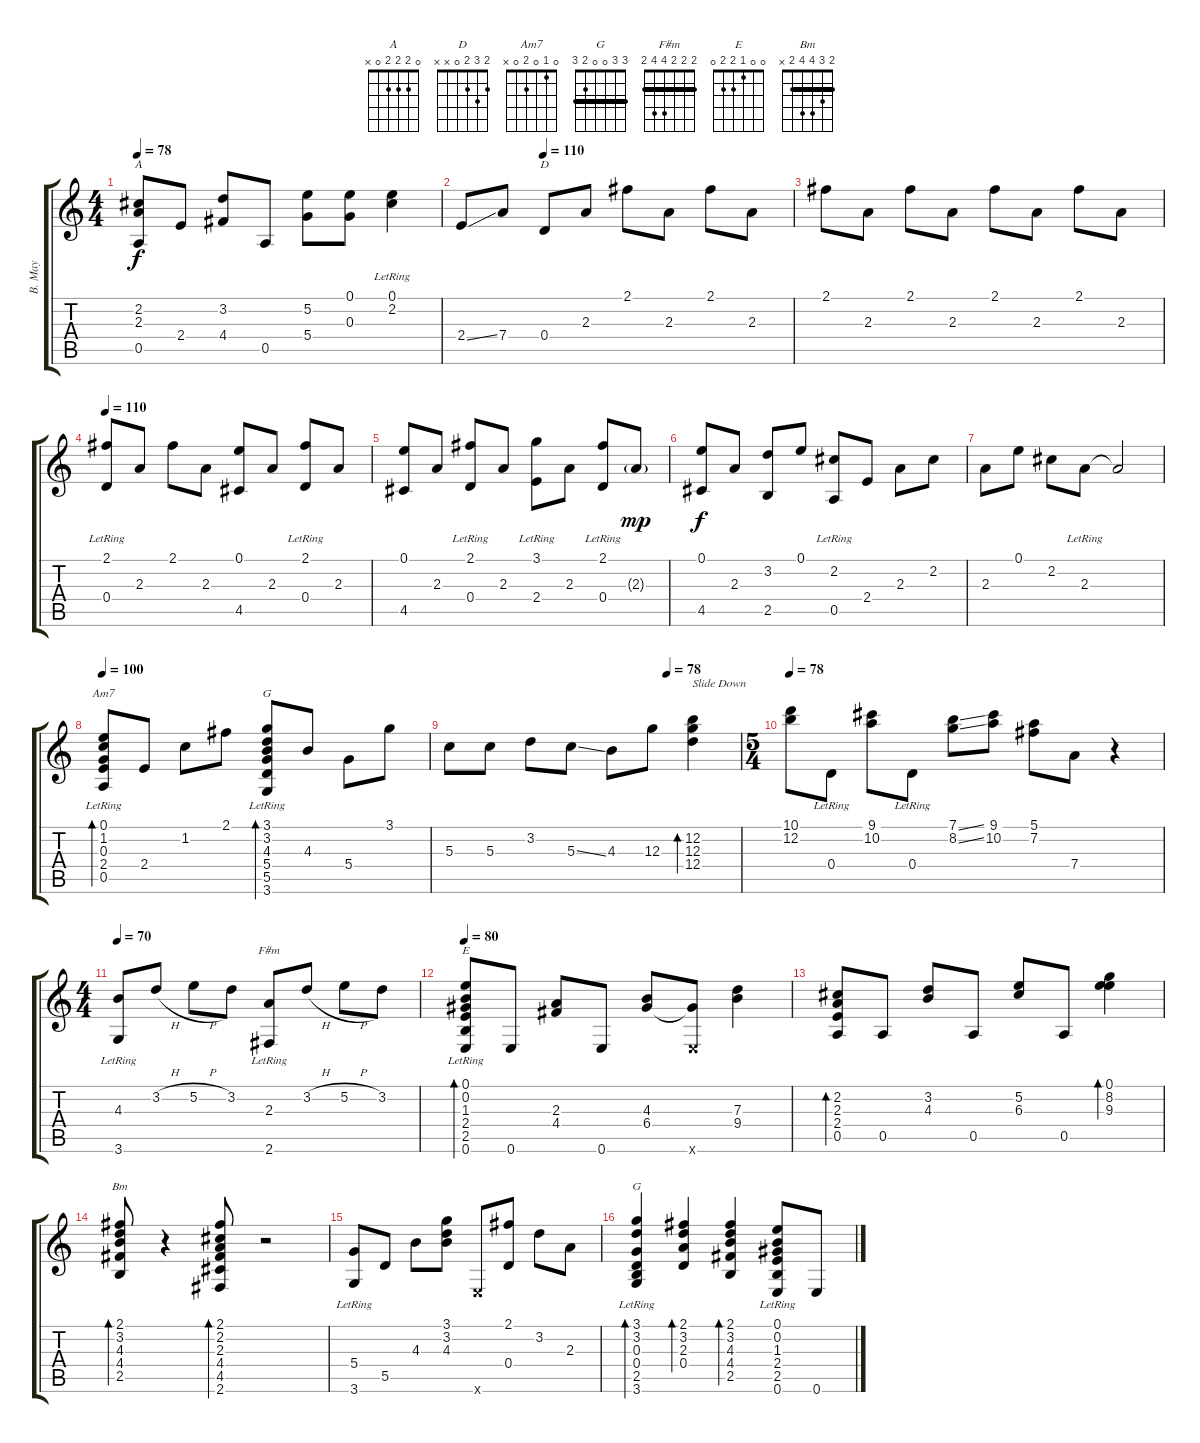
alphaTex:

\track ("B. May" "B. May") {instrument acousticguitarsteel}
\staff {score tabs}
\tuning (E4 B3 G3 D3 A2 E2) {hide}
\chord ("A" 0 2 2 2 0 x)
\chord ("D" 2 3 2 0 x x)
\chord ("Am7" 0 1 0 2 0 x)
\chord ("G" 3 3 4 5 5 3) {barre 3}
\chord ("F#m" 2 2 2 4 4 2) {barre 2}
\chord ("E" 0 0 1 2 2 0)
\chord ("Bm" 2 3 4 4 2 x) {barre 2}
\chord ("G" 3 3 0 0 2 3) {barre 3}
\ts (4 4)
\tempo 78
\clef g2
\ks c
(2.2 2.3 0.5).8{ch "A" dy f} 2.4.8 (3.2 4.4).8 0.5.8 (5.2 5.4).8 (0.1 0.3).8 (0.1{lr} 2.2{lr}).4 |
\tempo (110 0.25)
2.4{ss}.8 7.4.8 0.4.8{ch "D"} 2.3.8 2.1.8 2.3.8 2.1.8 2.3.8 |
2.1.8 2.3.8 2.1.8 2.3.8 2.1.8 2.3.8 2.1.8 2.3.8 |
\tempo 110
(2.1 0.4{lr}).8 2.3.8 2.1.8 2.3.8 (0.1 4.5).8 2.3.8 (2.1 0.4{lr}).8 2.3.8 |
(0.1 4.5).8 2.3.8 (2.1 0.4{lr}).8 2.3.8 (3.1 2.4{lr}).8 2.3.8 (2.1 0.4{lr}).8 2.3{g}.8{dy mp} |
(0.1 4.5).8{dy f} 2.3.8 (3.2 2.5).8 0.1.8 (2.2 0.5{lr}).8 2.4.8 2.3.8 2.2.8 |
2.3.8 0.1.8 2.2.8 2.3{lr}.8 2.3{t}.2 |
\tempo 100
(0.1 1.2 0.3 2.4 0.5{lr}).8{bd 120 ch "Am7"} 2.4.8 1.2.8 2.1.8 (3.1 3.2 4.3 5.4 5.5{lr} 3.6{lr}).8{bd 60 ch "G"} 4.3.8 5.4.8 3.1.8 |
\tempo (78 0.75)
5.3.8 5.3.8 3.2.8 5.3{ss}.8 4.3.8 12.3.8 (12.2 12.3 12.4).4{bd 120 txt "Slide Down" volume 7} |
\ts (5 4)
\tempo 78
(10.1 12.2).8{volume 13} 0.4{lr}.8 (9.1 10.2).8 0.4{lr}.8 (7.1{ss} 8.2{ss}).8 (9.1 10.2).8 (5.1 7.2).8 7.4.8 r.4 |
\ts (4 4)
\tempo 70
(4.3 3.6{lr}).8 3.2{h}.8 5.2{h}.8 3.2.8 (2.3 2.6{lr}).8{ch "F#m"} 3.2{h}.8 5.2{h}.8 3.2.8 |
\tempo 80
(0.1 0.2 1.3 2.4 2.5 0.6{lr}).8{bd 30 ch "E"} 0.6.8 (2.3 4.4).8 0.6.8 (4.3 6.4).8 (6.4{t} 0.6{x}).8 (7.3 9.4).4 |
(2.2 2.3 2.4 0.5).8{bd 30} 0.5.8 (3.2 4.3).8 0.5.8 (5.2 6.3).8 0.5.8 (0.1 8.2 9.3).4{bd 240} |
(2.1 3.2 4.3 4.4 2.5).8{bd 480 ch "Bm"} r.4 (2.1 2.2 2.3 4.4 4.5 2.6).8{bd 480} r.2 |
(5.4 3.6{lr}).8 5.5.8 4.3.8 (3.1 3.2 4.3).8 0.6{x}.8 (2.1 0.4).8 3.2.8 2.3.8 |
(3.1 3.2 0.3 0.4 2.5 3.6{lr}).4{bd 60 ch "G"} (2.1 3.2 2.3 0.4).4{bd 60} (2.1 3.2 4.3 4.4 2.5).4{bd 30} (0.1 0.2 1.3 2.4 2.5 0.6{lr}).8 0.6.8
